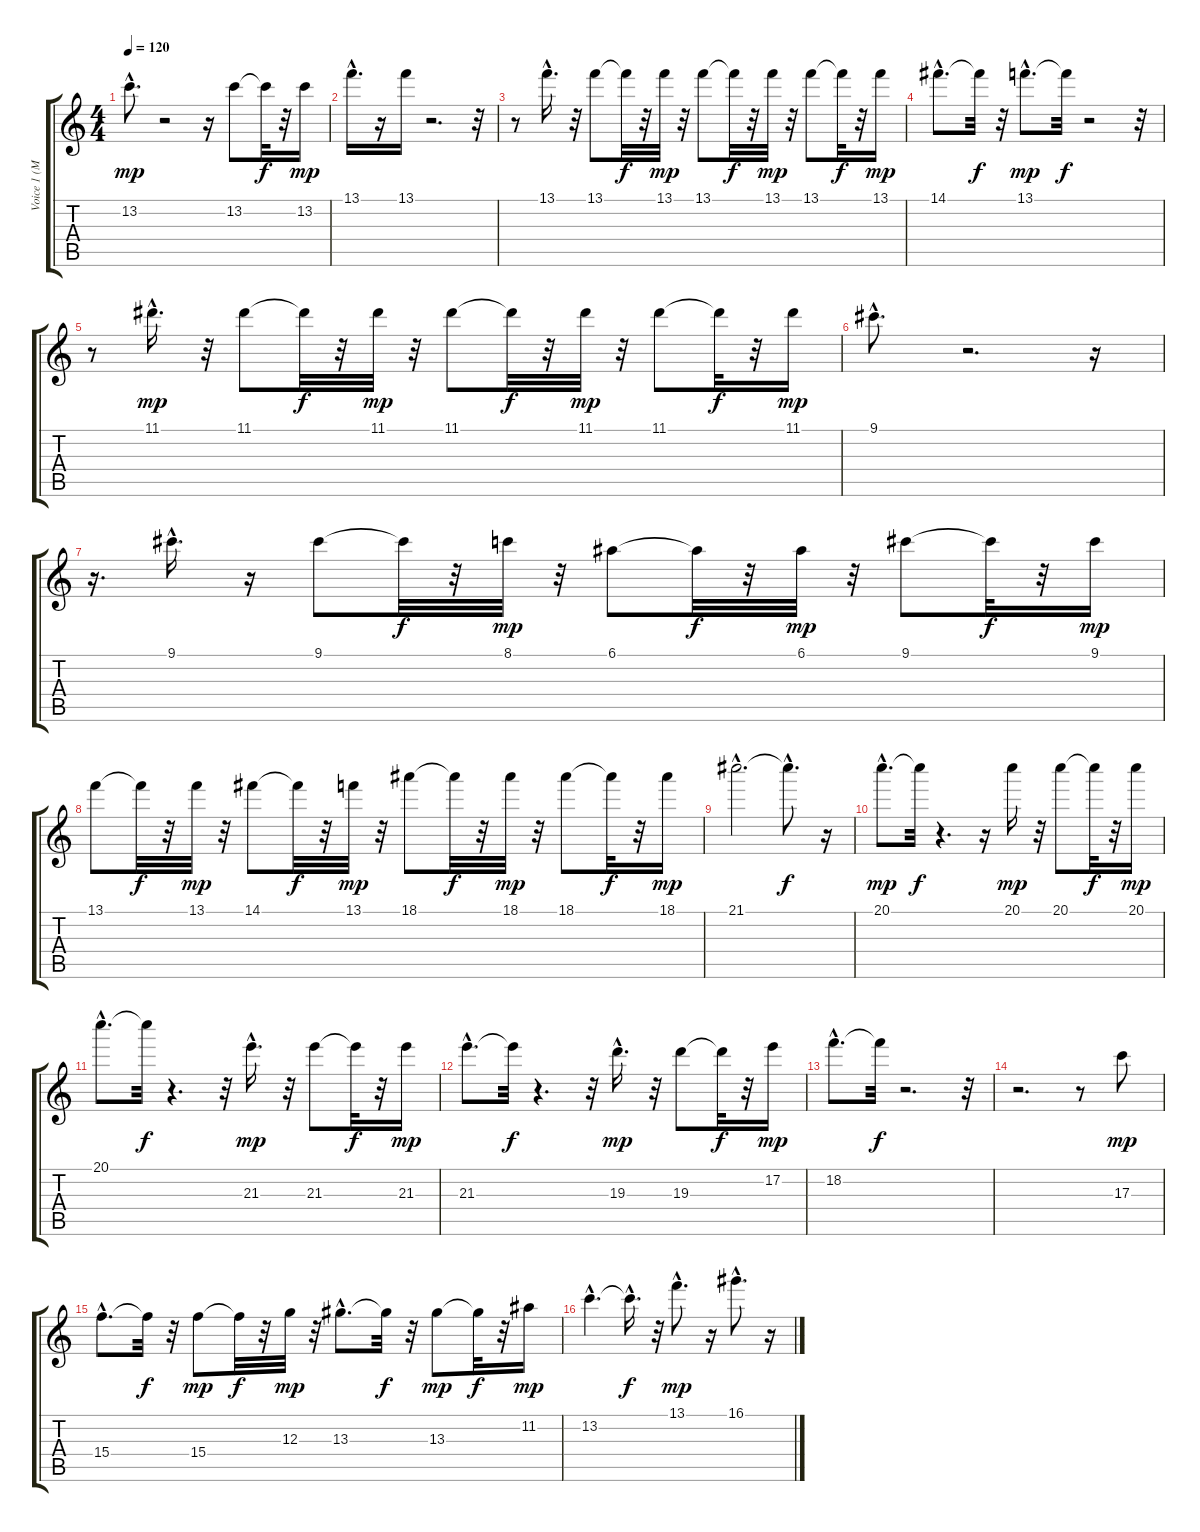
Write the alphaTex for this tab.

\track ("Voice 1 (Melody)" "Voice 1 (M") {instrument acousticguitarnylon}
\staff {score tabs}
\tuning (E4 B3 G3 D3 A2 E2) {hide}
\ts (4 4)
\tempo 120
\clef g2
\ks c
13.2{hac}.8{d dy mp} r.2 r.16 13.2.8 13.2{t}.32{dy f} r.32 13.2.16{dy mp} |
13.1{hac}.16{d} r.16 13.1.16 r.2{d} r.32 |
r.8 13.1{hac}.16{d} r.32 13.1.8 13.1{t}.32{dy f} r.32 13.1.32{dy mp} r.32 13.1.8 13.1{t}.32{dy f} r.32 13.1.32{dy mp} r.32 13.1.8 13.1{t}.32{dy f} r.32 13.1.16{dy mp} |
14.1{hac}.8{d} 14.1{t}.32{dy f} r.32 13.1{hac}.8{d dy mp} 13.1{t}.32{dy f} r.2 r.32 |
r.8 11.1{hac}.16{d dy mp} r.32 11.1.8 11.1{t}.32{dy f} r.32 11.1.32{dy mp} r.32 11.1.8 11.1{t}.32{dy f} r.32 11.1.32{dy mp} r.32 11.1.8 11.1{t}.32{dy f} r.32 11.1.16{dy mp} |
9.1{hac}.8{d} r.2{d} r.16 |
r.16{d} 9.1{hac}.16{d} r.16 9.1.8 9.1{t}.32{dy f} r.32 8.1.32{dy mp} r.32 6.1.8 6.1{t}.32{dy f} r.32 6.1.32{dy mp} r.32 9.1.8 9.1{t}.32{dy f} r.32 9.1.16{dy mp} |
13.1.8 13.1{t}.32{dy f} r.32 13.1.32{dy mp} r.32 14.1.8 14.1{t}.32{dy f} r.32 13.1.32{dy mp} r.32 18.1.8 18.1{t}.32{dy f} r.32 18.1.32{dy mp} r.32 18.1.8 18.1{t}.32{dy f} r.32 18.1.16{dy mp} |
21.1{hac}.2{d} 21.1{hac t}.8{d dy f} r.16 |
20.1{hac}.8{d dy mp} 20.1{t}.32{dy f} r.4{d} r.16 20.1.16{dy mp} r.32 20.1.8 20.1{t}.32{dy f} r.32 20.1.16{dy mp} |
20.1{hac}.8{d} 20.1{t}.32{dy f} r.4{d} r.32 21.3{hac}.16{d dy mp} r.32 21.3.8 21.3{t}.32{dy f} r.32 21.3.16{dy mp} |
21.3{hac}.8{d} 21.3{t}.32{dy f} r.4{d} r.32 19.3{hac}.16{d dy mp} r.32 19.3.8 19.3{t}.32{dy f} r.32 17.2.16{dy mp} |
18.2{hac}.8{d} 18.2{t}.32{dy f} r.2{d} r.32 |
r.2{d} r.8 17.3.8{dy mp} |
15.4{hac}.8{d} 15.4{t}.32{dy f} r.32 15.4.8{dy mp} 15.4{t}.32{dy f} r.32 12.3.32{dy mp} r.32 13.3{hac}.8{d} 13.3{t}.32{dy f} r.32 13.3.8{dy mp} 13.3{t}.32{dy f} r.32 11.2.16{dy mp} |
13.2{hac}.4{d} 13.2{hac t}.16{d dy f} r.32 13.1{hac}.8{d dy mp} r.16 16.1{hac}.8{d} r.16
